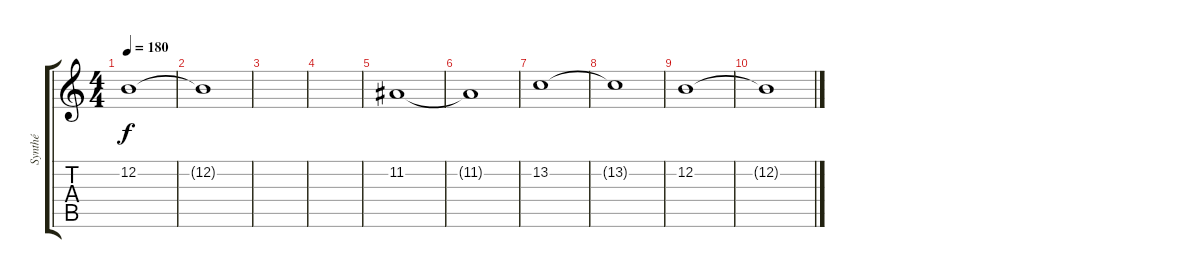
\track ("Synthé" "Synthé") {instrument synthstrings1}
\staff {score tabs}
\tuning (E4 B3 G3 D3 A2 E2) {hide}
\ts (4 4)
\tempo 180
\clef g2
\ks c
12.2.1{dy f} |
12.2{t}.1 |
|
|
11.2.1 |
11.2{t}.1 |
13.2.1 |
13.2{t}.1 |
12.2.1 |
12.2{t}.1
